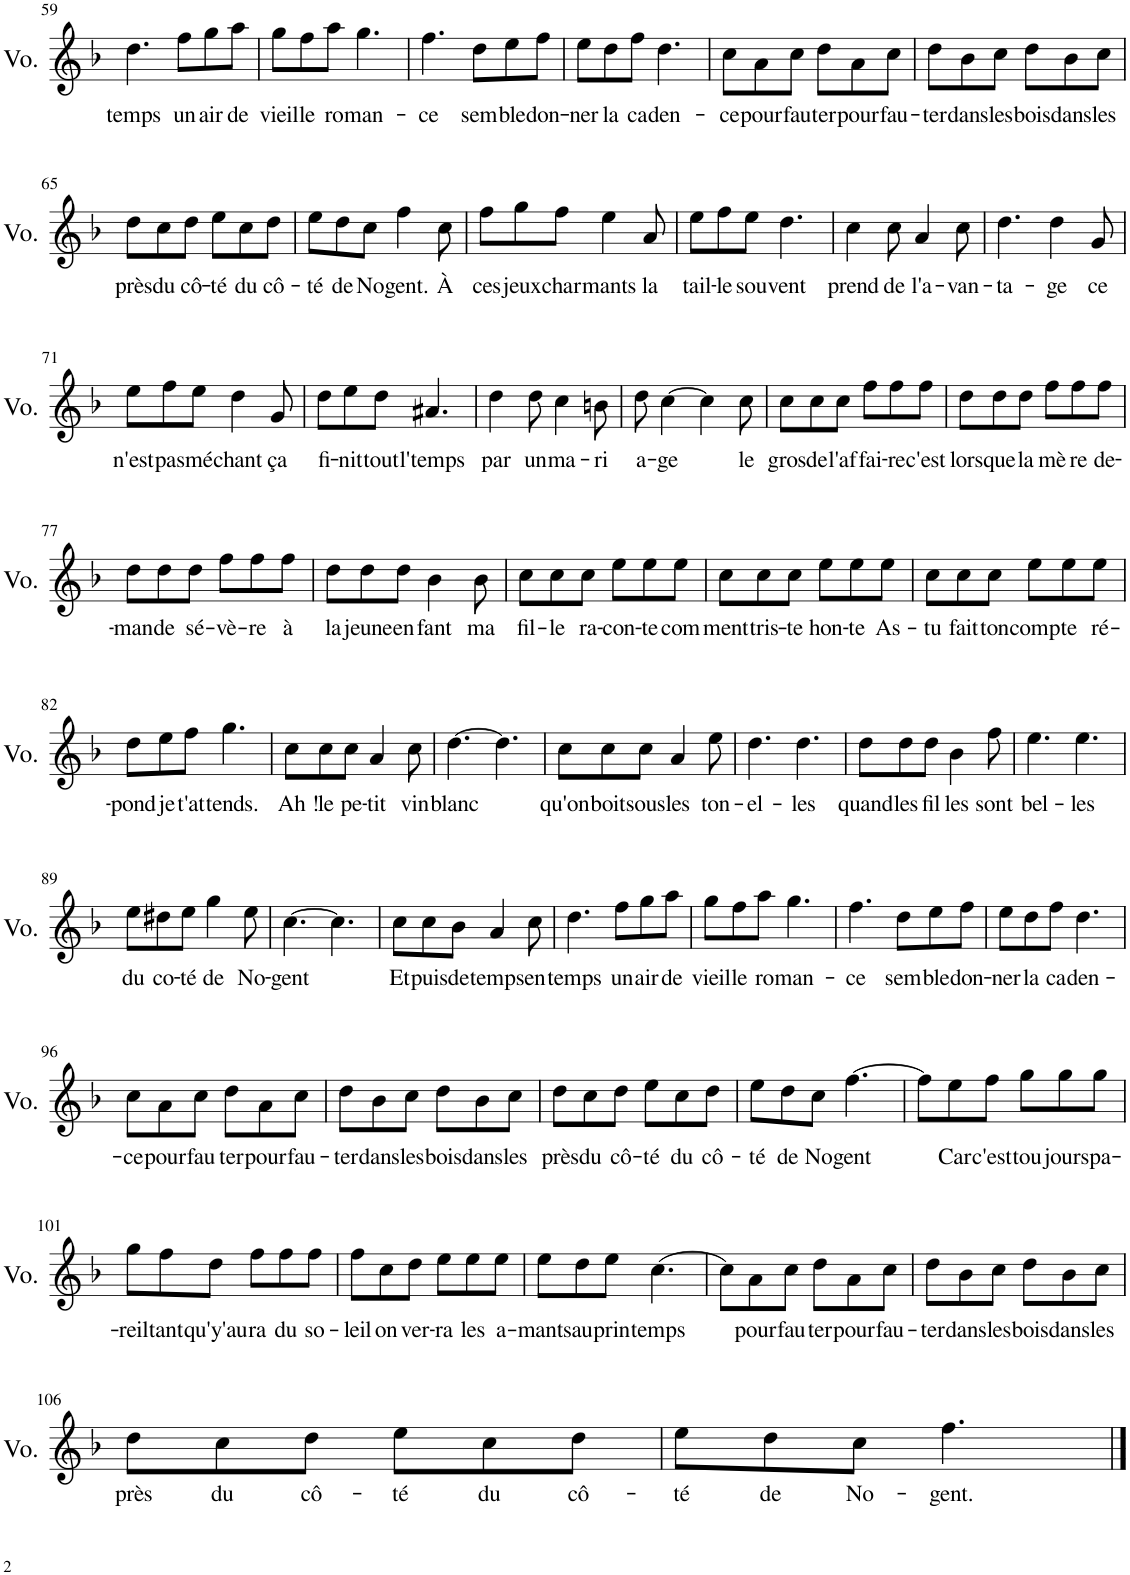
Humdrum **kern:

**kern	**text
*part1	*part1
*staff1	*staff1
*I"Voice	*
*I'Vo.	*
!!LO:PB:g=z
*clefG2	*
*k[b-]	*
*M6/8	*
=59	=59
!	!LO:LY:b
4.dd\	temps
!	!LO:LY:b
8ff\L	un
!	!LO:LY:b
8gg\	air
!	!LO:LY:b
8aa\J	de
=60	=60
!	!LO:LY:b
8gg\L	vieil-
!	!LO:LY:b
8ff\	-le
!	!LO:LY:b
8aa\J	ro-
!	!LO:LY:b
4.gg\	-man-
=61	=61
!	!LO:LY:b
4.ff\	-ce
!	!LO:LY:b
8dd\L	sem-
!	!LO:LY:b
8ee\	-ble
!	!LO:LY:b
8ff\J	don-
=62	=62
!	!LO:LY:b
8ee\L	-ner
!	!LO:LY:b
8dd\	la
!	!LO:LY:b
8ff\J	ca-
!	!LO:LY:b
4.dd\	-den-
=63	=63
!	!LO:LY:b
8cc\L	-ce
!	!LO:LY:b
8a\	pour
!	!LO:LY:b
8cc\J	fau-
!	!LO:LY:b
8dd\L	-ter
!	!LO:LY:b
8a\	pour
!	!LO:LY:b
8cc\J	fau-
=64	=64
!	!LO:LY:b
8dd\L	-ter
!	!LO:LY:b
8b-\	dans
!	!LO:LY:b
8cc\J	les
!	!LO:LY:b
8dd\L	bois
!	!LO:LY:b
8b-\	dans
!	!LO:LY:b
8cc\J	les
!!LO:LB:g=z
=65	=65
!	!LO:LY:b
8dd\L	près
!	!LO:LY:b
8cc\	du
!	!LO:LY:b
8dd\J	cô-
!	!LO:LY:b
8ee\L	-té
!	!LO:LY:b
8cc\	du
!	!LO:LY:b
8dd\J	cô-
=66	=66
!	!LO:LY:b
8ee\L	-té
!	!LO:LY:b
8dd\	de
!	!LO:LY:b
8cc\J	No-
!	!LO:LY:b
4ff\	-gent.
!	!LO:LY:b
8cc\	À
=67	=67
!	!LO:LY:b
8ff\L	ces
!	!LO:LY:b
8gg\	jeux
!	!LO:LY:b
8ff\J	char-
!	!LO:LY:b
4ee\	-mants
!	!LO:LY:b
8a/	la
=68	=68
!	!LO:LY:b
8ee\L	tail-
!	!LO:LY:b
8ff\	-le
!	!LO:LY:b
8ee\J	sou-
!	!LO:LY:b
4.dd\	-vent
=69	=69
!	!LO:LY:b
4cc\	prend
!	!LO:LY:b
8cc\	de
!	!LO:LY:b
4a/	l'a-
!	!LO:LY:b
8cc\	-van-
=70	=70
!	!LO:LY:b
4.dd\	-ta-
!	!LO:LY:b
4dd\	-ge
!	!LO:LY:b
8g/	ce
!!LO:LB:g=z
=71	=71
!	!LO:LY:b
8ee\L	n'est
!	!LO:LY:b
8ff\	pas
!	!LO:LY:b
8ee\J	mé-
!	!LO:LY:b
4dd\	-chant
!	!LO:LY:b
8g/	ça
=72	=72
!	!LO:LY:b
8dd\L	fi-
!	!LO:LY:b
8ee\	-nit
!	!LO:LY:b
8dd\J	tout
!	!LO:LY:b
4.a#X/	l'temps
=73	=73
!	!LO:LY:b
4dd\	par
!	!LO:LY:b
8dd\	un
!	!LO:LY:b
4cc\	ma-
!	!LO:LY:b
8bn\	-ri
=74	=74
!	!LO:LY:b
8dd\	a-
!	!LO:LY:b
[4cc\	-ge
4cc\]	.
!	!LO:LY:b
8cc\	le
=75	=75
!	!LO:LY:b
8cc\L	gros
!	!LO:LY:b
8cc\	de
!	!LO:LY:b
8cc\J	l'af-
!	!LO:LY:b
8ff\L	-fai-
!	!LO:LY:b
8ff\	-re
!	!LO:LY:b
8ff\J	c'est
=76	=76
!	!LO:LY:b
8dd\L	lors-
!	!LO:LY:b
8dd\	-que
!	!LO:LY:b
8dd\J	la
!	!LO:LY:b
8ff\L	mè-
!	!LO:LY:b
8ff\	-re
!	!LO:LY:b
8ff\J	de-
!!LO:LB:g=z
=77	=77
!	!LO:LY:b
8dd\L	-man-
!	!LO:LY:b
8dd\	-de
!	!LO:LY:b
8dd\J	sé-
!	!LO:LY:b
8ff\L	-vè-
!	!LO:LY:b
8ff\	-re
!	!LO:LY:b
8ff\J	à
=78	=78
!	!LO:LY:b
8dd\L	la
!	!LO:LY:b
8dd\	jeune
!	!LO:LY:b
8dd\J	en-
!	!LO:LY:b
4b-\	-fant
!	!LO:LY:b
8b-\	ma
=79	=79
!	!LO:LY:b
8cc\L	fil-
!	!LO:LY:b
8cc\	-le
!	!LO:LY:b
8cc\J	ra-
!	!LO:LY:b
8ee\L	-con-
!	!LO:LY:b
8ee\	-te
!	!LO:LY:b
8ee\J	com-
=80	=80
!	!LO:LY:b
8cc\L	-ment
!	!LO:LY:b
8cc\	tris-
!	!LO:LY:b
8cc\J	-te
!	!LO:LY:b
8ee\L	hon-
!	!LO:LY:b
8ee\	-te
!	!LO:LY:b
8ee\J	As-
=81	=81
!	!LO:LY:b
8cc\L	-tu
!	!LO:LY:b
8cc\	fait
!	!LO:LY:b
8cc\J	ton
!	!LO:LY:b
8ee\L	comp-
!	!LO:LY:b
8ee\	-te
!	!LO:LY:b
8ee\J	ré-
!!LO:LB:g=z
=82	=82
!	!LO:LY:b
8dd\L	-pond
!	!LO:LY:b
8ee\	je
!	!LO:LY:b
8ff\J	t'at-
!	!LO:LY:b
4.gg\	-tends.
=83	=83
!	!LO:LY:b
8cc\L	Ah !
!	!LO:LY:b
8cc\	le
!	!LO:LY:b
8cc\J	pe-
!	!LO:LY:b
4a/	-tit
!	!LO:LY:b
8cc\	vin
=84	=84
!	!LO:LY:b
[4.dd\	blanc
4.dd\]	.
=85	=85
!	!LO:LY:b
8cc\L	qu'on
!	!LO:LY:b
8cc\	boit
!	!LO:LY:b
8cc\J	sous
!	!LO:LY:b
4a/	les
!	!LO:LY:b
8ee\	ton-
=86	=86
!	!LO:LY:b
4.dd\	-el-
!	!LO:LY:b
4.dd\	-les
=87	=87
!	!LO:LY:b
8dd\L	quand
!	!LO:LY:b
8dd\	les
!	!LO:LY:b
8dd\J	fil-
!	!LO:LY:b
4b-\	-les
!	!LO:LY:b
8ff\	sont
=88	=88
!	!LO:LY:b
4.ee\	bel-
!	!LO:LY:b
4.ee\	-les
!!LO:LB:g=z
=89	=89
!	!LO:LY:b
8ee\L	du
!	!LO:LY:b
8dd#X\	co-
!	!LO:LY:b
8ee\J	-té
!	!LO:LY:b
4gg\	de
!	!LO:LY:b
8ee\	No-
=90	=90
!	!LO:LY:b
[4.cc\	-gent
4.cc\]	.
=91	=91
!	!LO:LY:b
8cc\L	Et
!	!LO:LY:b
8cc\	puis
!	!LO:LY:b
8b-\J	de
!	!LO:LY:b
4a/	temps
!	!LO:LY:b
8cc\	en
=92	=92
!	!LO:LY:b
4.dd\	temps
!	!LO:LY:b
8ff\L	un
!	!LO:LY:b
8gg\	air
!	!LO:LY:b
8aa\J	de
=93	=93
!	!LO:LY:b
8gg\L	vieil-
!	!LO:LY:b
8ff\	-le
!	!LO:LY:b
8aa\J	ro-
!	!LO:LY:b
4.gg\	-man-
=94	=94
!	!LO:LY:b
4.ff\	-ce
!	!LO:LY:b
8dd\L	sem-
!	!LO:LY:b
8ee\	-ble
!	!LO:LY:b
8ff\J	don-
=95	=95
!	!LO:LY:b
8ee\L	-ner
!	!LO:LY:b
8dd\	la
!	!LO:LY:b
8ff\J	ca-
!	!LO:LY:b
4.dd\	-den-
!!LO:LB:g=z
=96	=96
!	!LO:LY:b
8cc\L	-ce
!	!LO:LY:b
8a\	pour
!	!LO:LY:b
8cc\J	fau-
!	!LO:LY:b
8dd\L	-ter
!	!LO:LY:b
8a\	pour
!	!LO:LY:b
8cc\J	fau-
=97	=97
!	!LO:LY:b
8dd\L	-ter
!	!LO:LY:b
8b-\	dans
!	!LO:LY:b
8cc\J	les
!	!LO:LY:b
8dd\L	bois
!	!LO:LY:b
8b-\	dans
!	!LO:LY:b
8cc\J	les
=98	=98
!	!LO:LY:b
8dd\L	près
!	!LO:LY:b
8cc\	du
!	!LO:LY:b
8dd\J	cô-
!	!LO:LY:b
8ee\L	-té
!	!LO:LY:b
8cc\	du
!	!LO:LY:b
8dd\J	cô-
=99	=99
!	!LO:LY:b
8ee\L	-té
!	!LO:LY:b
8dd\	de
!	!LO:LY:b
8cc\J	No-
!	!LO:LY:b
[4.ff\	-gent
=100	=100
8ff\L]	.
!	!LO:LY:b
8ee\	Car
!	!LO:LY:b
8ff\J	c'est
!	!LO:LY:b
8gg\L	tou-
!	!LO:LY:b
8gg\	-jours
!	!LO:LY:b
8gg\J	pa-
!!LO:LB:g=z
=101	=101
!	!LO:LY:b
8gg\L	-reil
!	!LO:LY:b
8ff\	tant
!	!LO:LY:b
8dd\J	qu'y'au-
!	!LO:LY:b
8ff\L	-ra
!	!LO:LY:b
8ff\	du
!	!LO:LY:b
8ff\J	so-
=102	=102
!	!LO:LY:b
8ff\L	-leil
!	!LO:LY:b
8cc\	on
!	!LO:LY:b
8dd\J	ver-
!	!LO:LY:b
8ee\L	-ra
!	!LO:LY:b
8ee\	les
!	!LO:LY:b
8ee\J	a-
=103	=103
!	!LO:LY:b
8ee\L	-mants
!	!LO:LY:b
8dd\	au
!	!LO:LY:b
8ee\J	prin-
!	!LO:LY:b
[4.cc\	-temps
=104	=104
8cc\L]	.
!	!LO:LY:b
8a\	pour
!	!LO:LY:b
8cc\J	fau-
!	!LO:LY:b
8dd\L	-ter
!	!LO:LY:b
8a\	pour
!	!LO:LY:b
8cc\J	fau-
=105	=105
!	!LO:LY:b
8dd\L	-ter
!	!LO:LY:b
8b-\	dans
!	!LO:LY:b
8cc\J	les
!	!LO:LY:b
8dd\L	bois
!	!LO:LY:b
8b-\	dans
!	!LO:LY:b
8cc\J	les
!!LO:LB:g=z
=106	=106
!	!LO:LY:b
8dd\L	près
!	!LO:LY:b
8cc\	du
!	!LO:LY:b
8dd\J	cô-
!	!LO:LY:b
8ee\L	-té
!	!LO:LY:b
8cc\	du
!	!LO:LY:b
8dd\J	cô-
=107	=107
!	!LO:LY:b
8ee\L	-té
!	!LO:LY:b
8dd\	de
!	!LO:LY:b
8cc\J	No-
!	!LO:LY:b
4.ff\	-gent.
==	==
*-	*-
